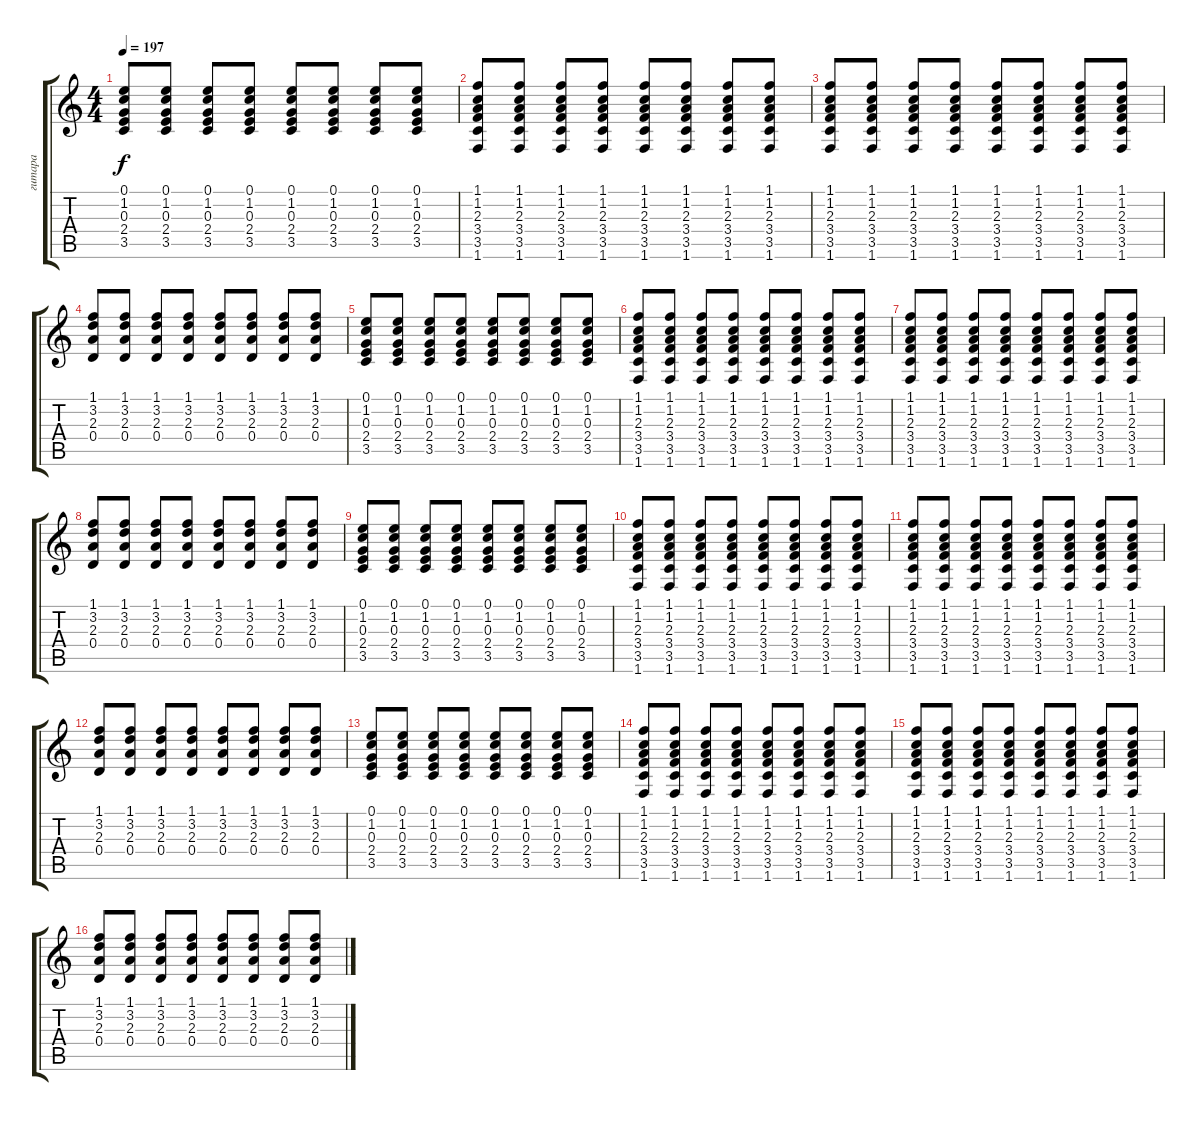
\track ("гитара" "гитара") {instrument acousticguitarnylon}
\staff {score tabs}
\tuning (E4 B3 G3 D3 A2 E2) {hide}
\ts (4 4)
\tempo 197
\clef g2
\ks c
(0.1 1.2 0.3 2.4 3.5).8{dy f} (0.1 1.2 0.3 2.4 3.5).8 (0.1 1.2 0.3 2.4 3.5).8 (0.1 1.2 0.3 2.4 3.5).8 (0.1 1.2 0.3 2.4 3.5).8 (0.1 1.2 0.3 2.4 3.5).8 (0.1 1.2 0.3 2.4 3.5).8 (0.1 1.2 0.3 2.4 3.5).8 |
(1.1 1.2 2.3 3.4 3.5 1.6).8 (1.1 1.2 2.3 3.4 3.5 1.6).8 (1.1 1.2 2.3 3.4 3.5 1.6).8 (1.1 1.2 2.3 3.4 3.5 1.6).8 (1.1 1.2 2.3 3.4 3.5 1.6).8 (1.1 1.2 2.3 3.4 3.5 1.6).8 (1.1 1.2 2.3 3.4 3.5 1.6).8 (1.1 1.2 2.3 3.4 3.5 1.6).8 |
(1.1 1.2 2.3 3.4 3.5 1.6).8 (1.1 1.2 2.3 3.4 3.5 1.6).8 (1.1 1.2 2.3 3.4 3.5 1.6).8 (1.1 1.2 2.3 3.4 3.5 1.6).8 (1.1 1.2 2.3 3.4 3.5 1.6).8 (1.1 1.2 2.3 3.4 3.5 1.6).8 (1.1 1.2 2.3 3.4 3.5 1.6).8 (1.1 1.2 2.3 3.4 3.5 1.6).8 |
(1.1 3.2 2.3 0.4).8 (1.1 3.2 2.3 0.4).8 (1.1 3.2 2.3 0.4).8 (1.1 3.2 2.3 0.4).8 (1.1 3.2 2.3 0.4).8 (1.1 3.2 2.3 0.4).8 (1.1 3.2 2.3 0.4).8 (1.1 3.2 2.3 0.4).8 |
(0.1 1.2 0.3 2.4 3.5).8 (0.1 1.2 0.3 2.4 3.5).8 (0.1 1.2 0.3 2.4 3.5).8 (0.1 1.2 0.3 2.4 3.5).8 (0.1 1.2 0.3 2.4 3.5).8 (0.1 1.2 0.3 2.4 3.5).8 (0.1 1.2 0.3 2.4 3.5).8 (0.1 1.2 0.3 2.4 3.5).8 |
(1.1 1.2 2.3 3.4 3.5 1.6).8 (1.1 1.2 2.3 3.4 3.5 1.6).8 (1.1 1.2 2.3 3.4 3.5 1.6).8 (1.1 1.2 2.3 3.4 3.5 1.6).8 (1.1 1.2 2.3 3.4 3.5 1.6).8 (1.1 1.2 2.3 3.4 3.5 1.6).8 (1.1 1.2 2.3 3.4 3.5 1.6).8 (1.1 1.2 2.3 3.4 3.5 1.6).8 |
(1.1 1.2 2.3 3.4 3.5 1.6).8 (1.1 1.2 2.3 3.4 3.5 1.6).8 (1.1 1.2 2.3 3.4 3.5 1.6).8 (1.1 1.2 2.3 3.4 3.5 1.6).8 (1.1 1.2 2.3 3.4 3.5 1.6).8 (1.1 1.2 2.3 3.4 3.5 1.6).8 (1.1 1.2 2.3 3.4 3.5 1.6).8 (1.1 1.2 2.3 3.4 3.5 1.6).8 |
(1.1 3.2 2.3 0.4).8 (1.1 3.2 2.3 0.4).8 (1.1 3.2 2.3 0.4).8 (1.1 3.2 2.3 0.4).8 (1.1 3.2 2.3 0.4).8 (1.1 3.2 2.3 0.4).8 (1.1 3.2 2.3 0.4).8 (1.1 3.2 2.3 0.4).8 |
(0.1 1.2 0.3 2.4 3.5).8 (0.1 1.2 0.3 2.4 3.5).8 (0.1 1.2 0.3 2.4 3.5).8 (0.1 1.2 0.3 2.4 3.5).8 (0.1 1.2 0.3 2.4 3.5).8 (0.1 1.2 0.3 2.4 3.5).8 (0.1 1.2 0.3 2.4 3.5).8 (0.1 1.2 0.3 2.4 3.5).8 |
(1.1 1.2 2.3 3.4 3.5 1.6).8 (1.1 1.2 2.3 3.4 3.5 1.6).8 (1.1 1.2 2.3 3.4 3.5 1.6).8 (1.1 1.2 2.3 3.4 3.5 1.6).8 (1.1 1.2 2.3 3.4 3.5 1.6).8 (1.1 1.2 2.3 3.4 3.5 1.6).8 (1.1 1.2 2.3 3.4 3.5 1.6).8 (1.1 1.2 2.3 3.4 3.5 1.6).8 |
(1.1 1.2 2.3 3.4 3.5 1.6).8 (1.1 1.2 2.3 3.4 3.5 1.6).8 (1.1 1.2 2.3 3.4 3.5 1.6).8 (1.1 1.2 2.3 3.4 3.5 1.6).8 (1.1 1.2 2.3 3.4 3.5 1.6).8 (1.1 1.2 2.3 3.4 3.5 1.6).8 (1.1 1.2 2.3 3.4 3.5 1.6).8 (1.1 1.2 2.3 3.4 3.5 1.6).8 |
(1.1 3.2 2.3 0.4).8 (1.1 3.2 2.3 0.4).8 (1.1 3.2 2.3 0.4).8 (1.1 3.2 2.3 0.4).8 (1.1 3.2 2.3 0.4).8 (1.1 3.2 2.3 0.4).8 (1.1 3.2 2.3 0.4).8 (1.1 3.2 2.3 0.4).8 |
(0.1 1.2 0.3 2.4 3.5).8 (0.1 1.2 0.3 2.4 3.5).8 (0.1 1.2 0.3 2.4 3.5).8 (0.1 1.2 0.3 2.4 3.5).8 (0.1 1.2 0.3 2.4 3.5).8 (0.1 1.2 0.3 2.4 3.5).8 (0.1 1.2 0.3 2.4 3.5).8 (0.1 1.2 0.3 2.4 3.5).8 |
(1.1 1.2 2.3 3.4 3.5 1.6).8 (1.1 1.2 2.3 3.4 3.5 1.6).8 (1.1 1.2 2.3 3.4 3.5 1.6).8 (1.1 1.2 2.3 3.4 3.5 1.6).8 (1.1 1.2 2.3 3.4 3.5 1.6).8 (1.1 1.2 2.3 3.4 3.5 1.6).8 (1.1 1.2 2.3 3.4 3.5 1.6).8 (1.1 1.2 2.3 3.4 3.5 1.6).8 |
(1.1 1.2 2.3 3.4 3.5 1.6).8 (1.1 1.2 2.3 3.4 3.5 1.6).8 (1.1 1.2 2.3 3.4 3.5 1.6).8 (1.1 1.2 2.3 3.4 3.5 1.6).8 (1.1 1.2 2.3 3.4 3.5 1.6).8 (1.1 1.2 2.3 3.4 3.5 1.6).8 (1.1 1.2 2.3 3.4 3.5 1.6).8 (1.1 1.2 2.3 3.4 3.5 1.6).8 |
(1.1 3.2 2.3 0.4).8 (1.1 3.2 2.3 0.4).8 (1.1 3.2 2.3 0.4).8 (1.1 3.2 2.3 0.4).8 (1.1 3.2 2.3 0.4).8 (1.1 3.2 2.3 0.4).8 (1.1 3.2 2.3 0.4).8 (1.1 3.2 2.3 0.4).8
